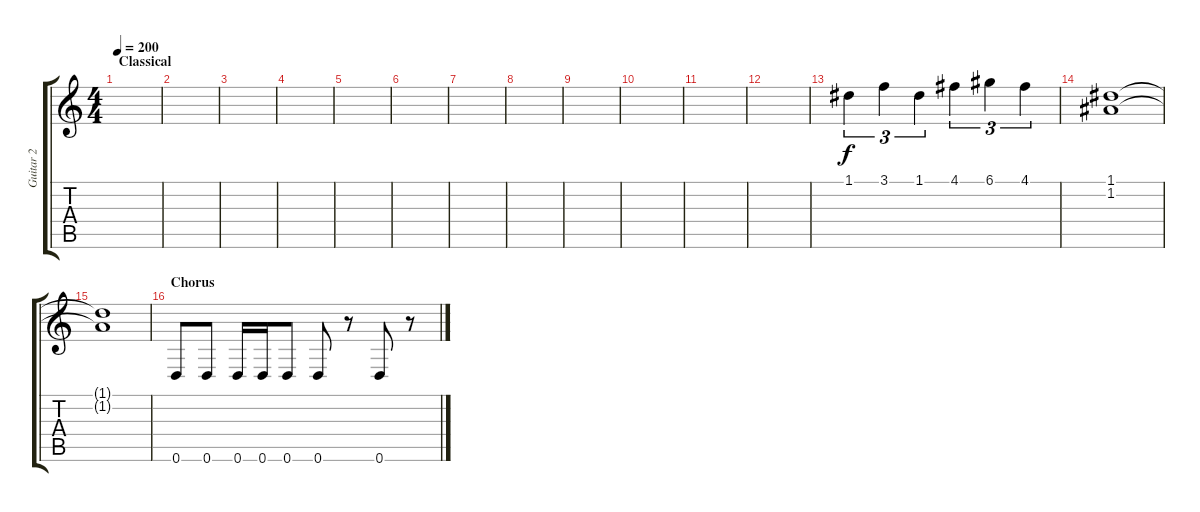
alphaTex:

\track ("Guitar 2" "Guitar 2") {instrument distortionguitar}
\staff {score tabs}
\tuning (D4 A3 F3 C3 G2 D2) {hide}
\ts (4 4)
\section ("" "Classical")
\tempo 200
\clef g2
\ks c
|
|
|
|
|
|
|
|
|
|
|
|
1.1.4{tu (3 2)} 3.1.4{tu (3 2)} 1.1.4{tu (3 2)} 4.1.4{tu (3 2)} 6.1.4{tu (3 2)} 4.1.4{tu (3 2)} |
(1.1 1.2).1 |
(1.1{t} 1.2{t}).1 |
\section ("" "Chorus")
0.6.8 0.6.8 0.6.16 0.6.16 0.6.8 0.6.8 r.8 0.6.8 r.8
